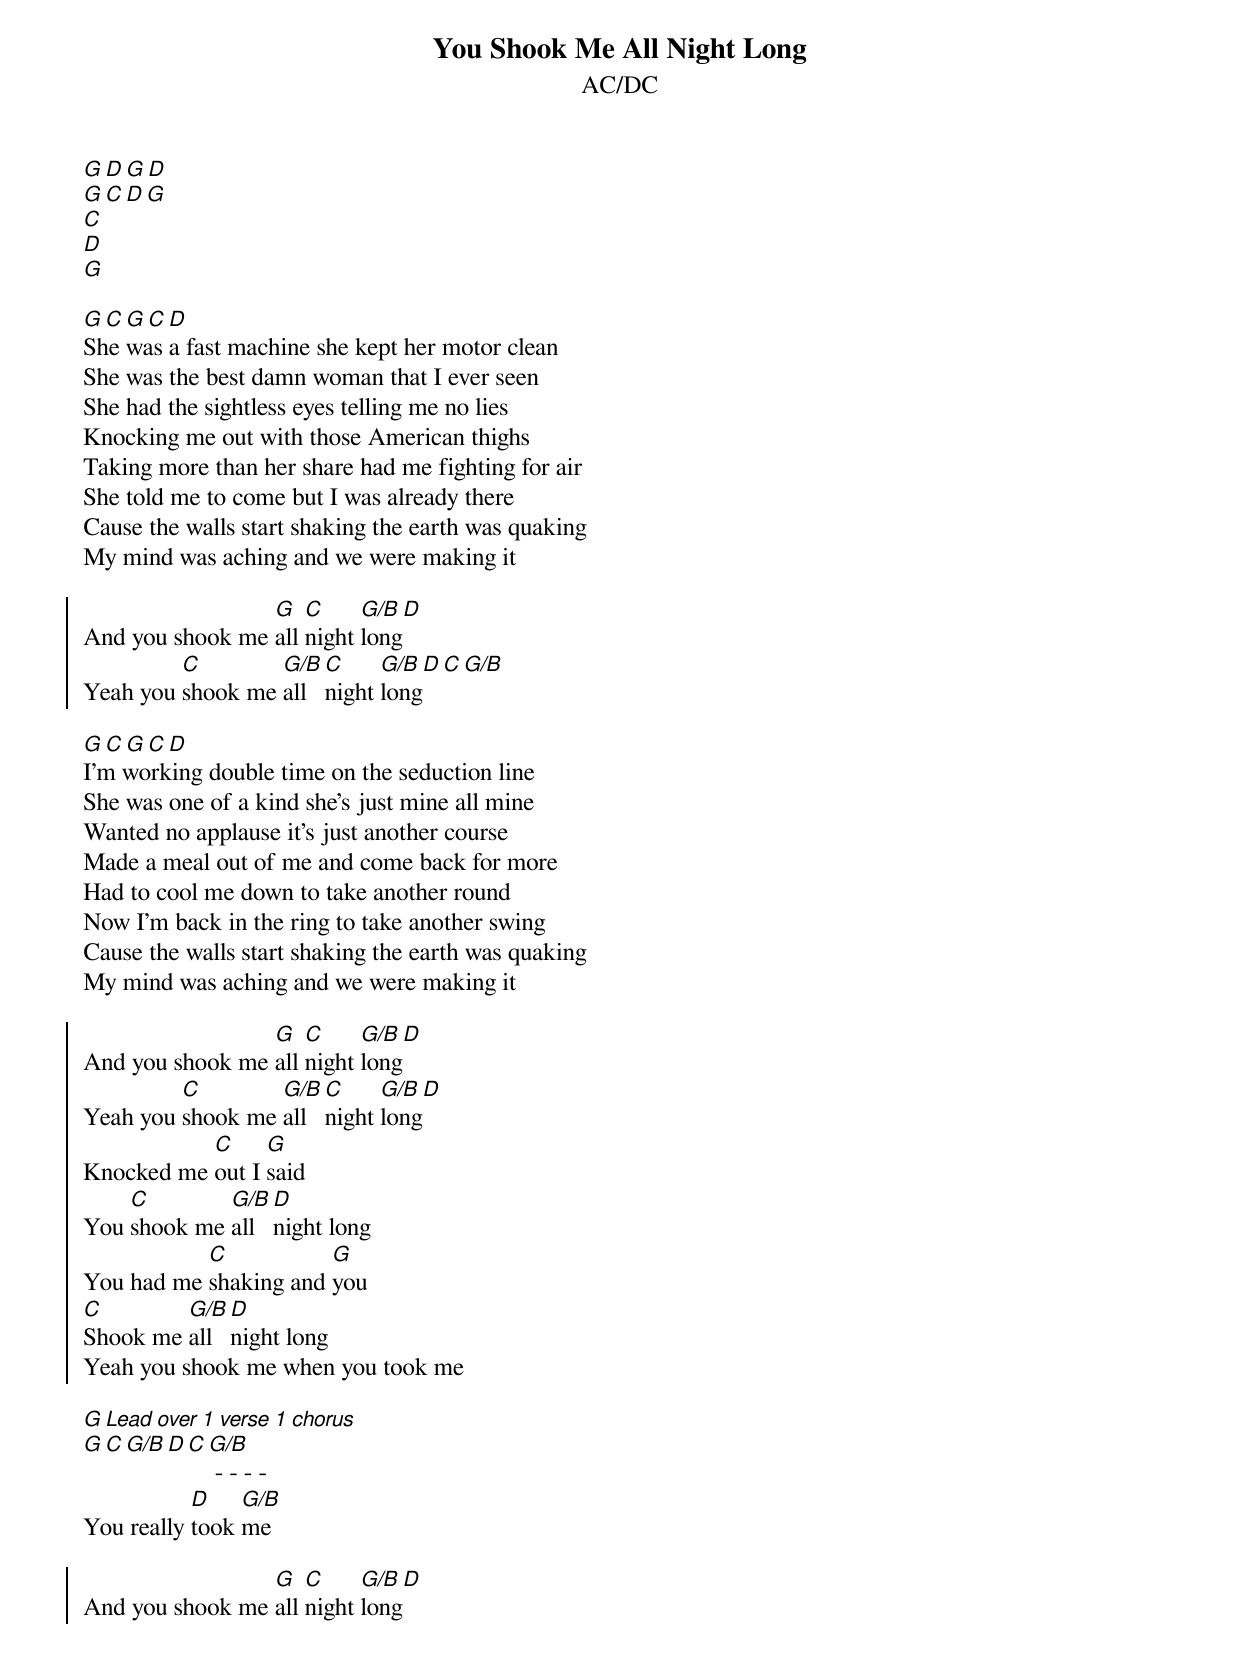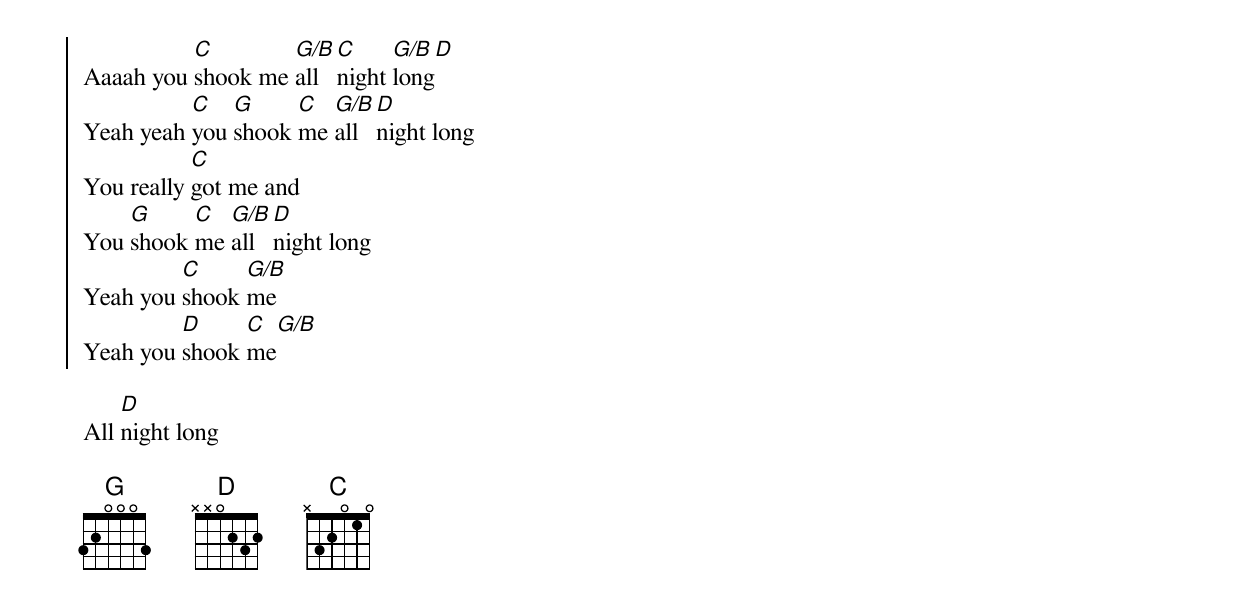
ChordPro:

{t: You Shook Me All Night Long}
{st: AC/DC}
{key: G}

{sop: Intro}
[G][D][G][D]
[G][C][D][G]
[C]
[D]
[G]
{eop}

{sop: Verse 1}
[G][C][G][C][D]
She was a fast machine she kept her motor clean
She was the best damn woman that I ever seen
She had the sightless eyes telling me no lies
Knocking me out with those American thighs
Taking more than her share had me fighting for air
She told me to come but I was already there
Cause the walls start shaking the earth was quaking
My mind was aching and we were making it
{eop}

{soc}
And you shook me [G]all [C]night [G/B]long[D]
Yeah you [C]shook me [G/B]all [C]night [G/B]long[D][C][G/B]
{eoc}

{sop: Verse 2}
[G][C][G][C][D]
I'm working double time on the seduction line
She was one of a kind she's just mine all mine
Wanted no applause it's just another course
Made a meal out of me and come back for more
Had to cool me down to take another round
Now I'm back in the ring to take another swing
Cause the walls start shaking the earth was quaking
My mind was aching and we were making it
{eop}

{soc}
And you shook me [G]all [C]night [G/B]long[D]
Yeah you [C]shook me [G/B]all [C]night [G/B]long[D]
Knocked me [C]out I [G]said
You [C]shook me [G/B]all [D]night long
You had me [C]shaking and [G]you
[C]Shook me [G/B]all [D]night long
Yeah you shook me when you took me
{eoc}

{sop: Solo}
[G Lead over 1 verse 1 chorus]
[G][C][G/B][D][C][G/B] - - - -
You really [D]took [G/B]me
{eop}

{soc}
And you shook me [G]all [C]night [G/B]long[D]
Aaaah you [C]shook me [G/B]all [C]night [G/B]long[D]
Yeah yeah [C]you [G]shook [C]me [G/B]all [D]night long
You really [C]got me and
You [G]shook [C]me [G/B]all [D]night long
Yeah you [C]shook [G/B]me
Yeah you [D]shook [C]me[G/B]
{eoc}

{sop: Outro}
All [D]night long
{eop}

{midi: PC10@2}
